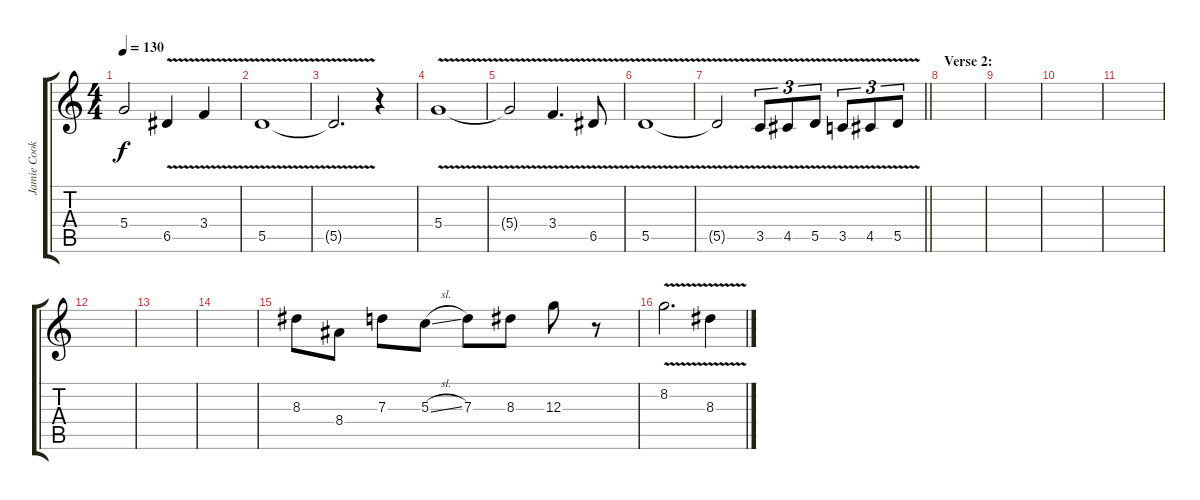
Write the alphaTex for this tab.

\track ("Jamie Cook (Lead Guitar)" "Jamie Cook") {instrument electricguitarclean}
\staff {score tabs}
\tuning (E4 B3 G3 D3 A2 E2) {hide}
\ts (4 4)
\tempo 130
\clef g2
\ks c
5.4{t}.2{dy f} 6.5{v}.4 3.4{v}.4 |
5.5{v}.1 |
5.5{t}.2{d} r.4 |
5.4{v}.1 |
5.4{t}.2 3.4{v}.4{d} 6.5{v}.8 |
5.5{v}.1 |
\barLineRight lightlight
5.5{t}.2 3.5{v}.8{tu (3 2)} 4.5{v}.8{tu (3 2)} 5.5{v}.8{tu (3 2)} 3.5{v}.8{tu (3 2)} 4.5{v}.8{tu (3 2)} 5.5{v}.8{tu (3 2)} |
\section ("" "Verse 2:")
|
|
|
|
|
|
|
8.3.8{volume 9} 8.4.8 7.3.8 5.3{sl}.8 7.3.8 8.3.8 12.3.8 r.8 |
8.2{v}.2{d volume 13} 8.3{v}.4
